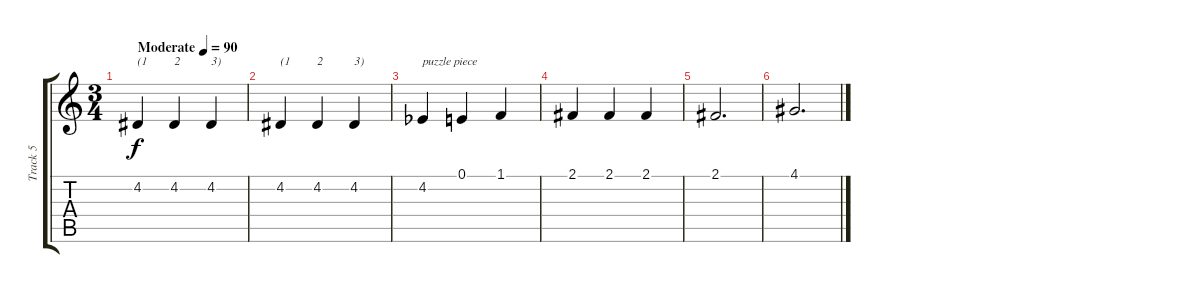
\track ("Track 5" "Track 5") {instrument acousticgrandpiano}
\staff {score tabs}
\tuning (E4 B3 G3 D3 A2 E2) {hide}
\ts (3 4)
\tempo (90 "Moderate")
\clef g2
\ks c
4.2.4{txt "(1" dy f instrument acousticgrandpiano} 4.2.4{txt "2"} 4.2.4{txt "3)"} |
4.2.4{txt "(1"} 4.2.4{txt "2"} 4.2.4{txt "3)"} |
4.2{acc b}.4{txt "puzzle piece"} 0.1.4 1.1.4 |
2.1.4 2.1.4 2.1.4 |
2.1.2{d} |
4.1.2{d}
